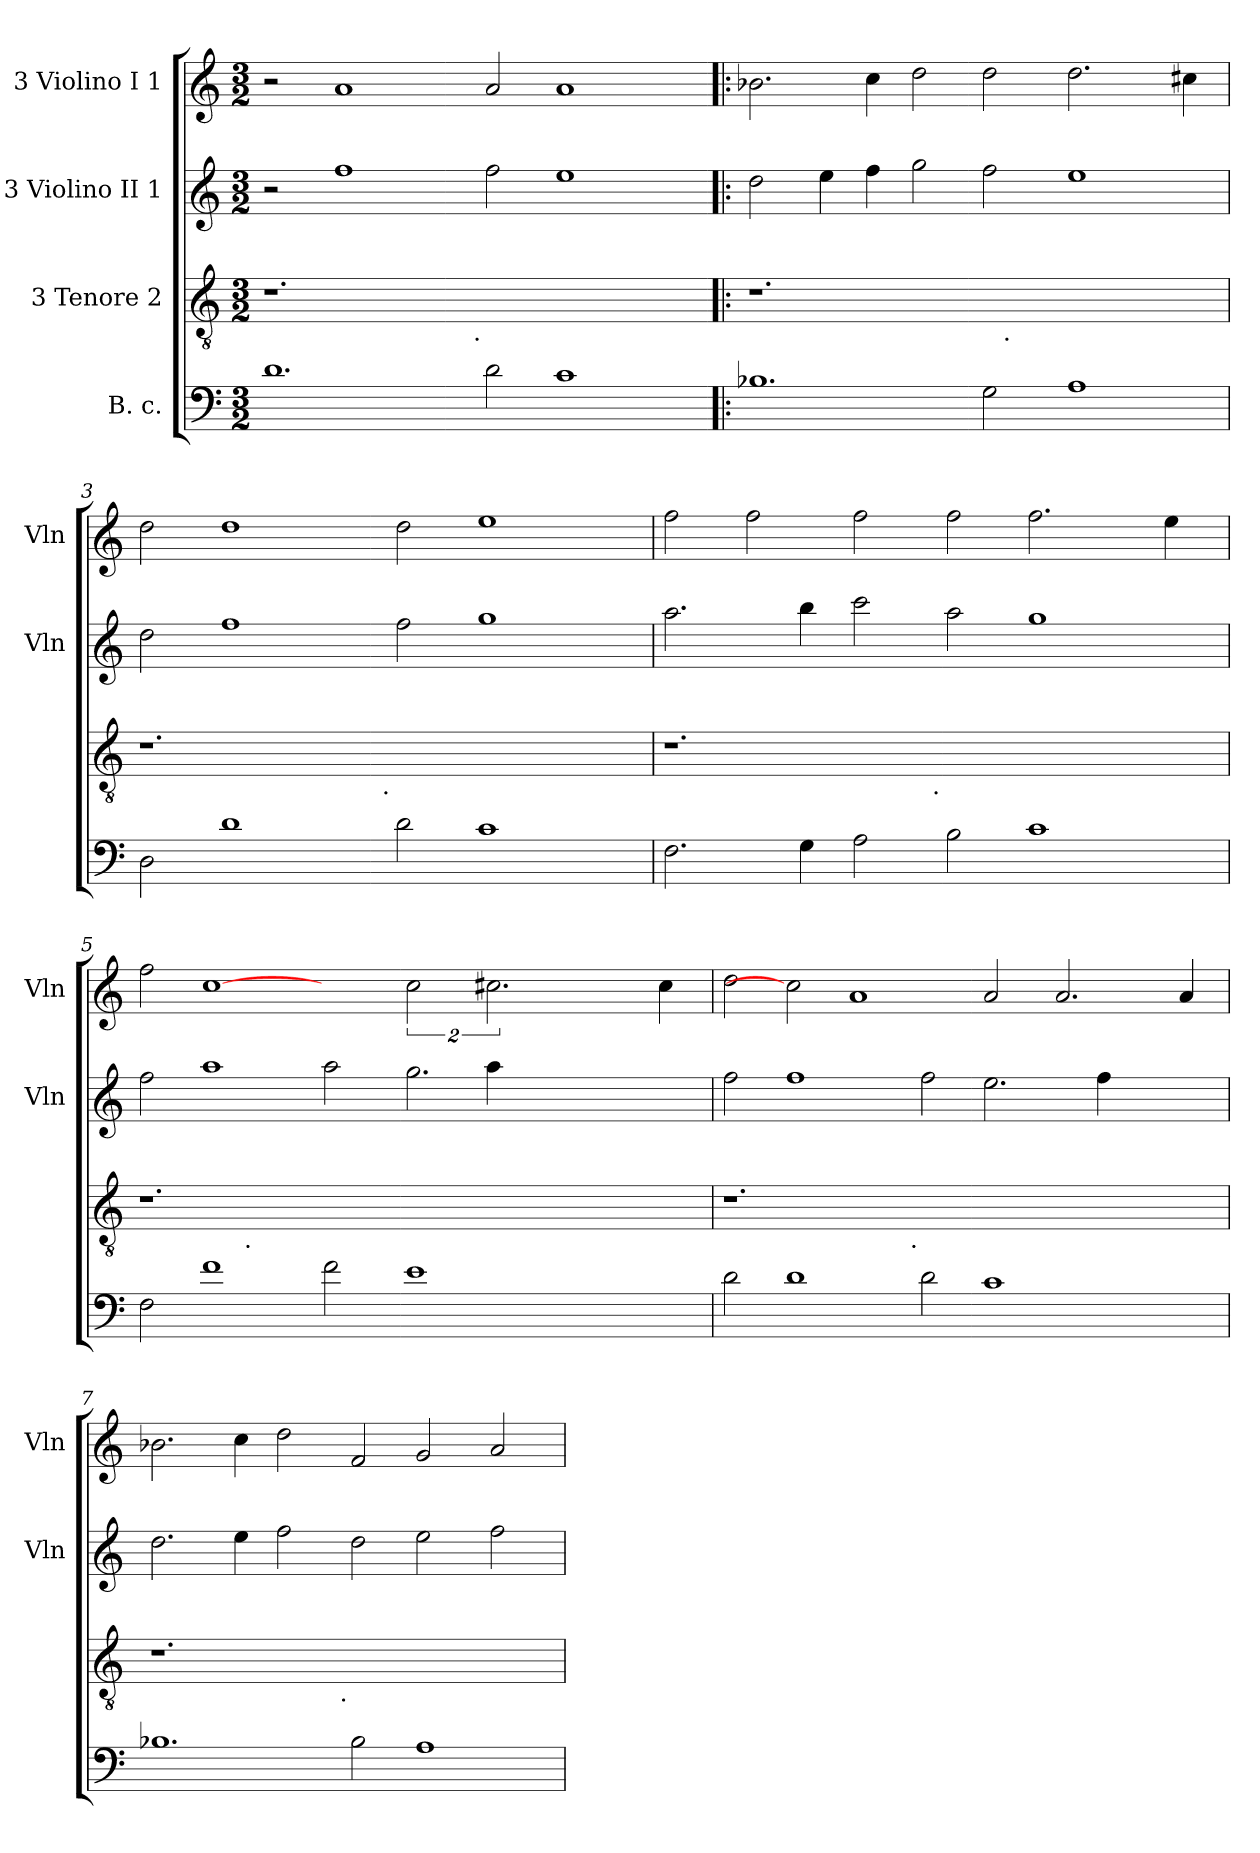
**kern	**kern	**kern	**kern
*part4	*part3	*part2	*part1
*staff4	*staff3	*staff2	*staff1
*I"B. c.	*I"3 Tenore 2	*I"3 Violino II 1	*I"3 Violino I 1
*	*	*I'Vln	*I'Vln
*clefF4	*clefGv2	*clefG2	*clefG2
*k[]	*k[]	*k[]	*k[]
*C:	*C:	*C:	*C:
*M3/2	*M3/2	*M3/2	*M3/2
=1	=1	=1	=1
*	*^	*	*
1.d	1.r	1ryy	2r	2r
.	.	.	1ff	1a
.	.	4...ryy	.	.
!	!	!LO:TX:b:t=.	!	!
.	.	1ryy	.	.
2d\	1.ryy	.	2ff\	2a/
1c	.	.	1ee	1a
.	.	2ryy	.	.
.	.	32ryy	.	.
*	*v	*v	*	*
=2!|:	=2!|:	=2!|:	=2!|:
1.B-X	1.r	2dd\	2.b-X\
.	.	4ee\	.
.	.	4ff\	4cc\
.	.	2gg\	2dd\
2G\	16ryy	2ff\	2dd\
!	!LO:TX:b:t=.	!	!
.	1ryy	.	.
1A	.	1ee	2.dd\
.	4..ryy	.	.
.	.	.	4cc#X\
=3	=3	=3	=3
*	*^	*	*
2D\	1.r	1ryy	2dd\	2dd\
1d	.	.	1ff	1dd
.	.	4...ryy	.	.
!	!	!LO:TX:b:t=.	!	!
.	.	1ryy	.	.
2d\	1.ryy	.	2ff\	2dd\
1c	.	.	1gg	1ee
.	.	2ryy	.	.
.	.	32ryy	.	.
=4	=4	=4	=4	=4
2.F\	1.r	1ryy	2.aa\	2ff\
.	.	.	.	2ff\
4G\	.	.	4bb\	.
2A\	.	4...ryy	2ccc\	2ff\
!	!	!LO:TX:b:t=.	!	!
.	.	1ryy	.	.
2B\	1.ryy	.	2aa\	2ff\
1c	.	.	1gg	2.ff\
.	.	2ryy	.	.
.	.	.	.	4ee\
.	.	32ryy	.	.
!!LO:LB:g=z
=5	=5	=5	=5	=5
2F\	1.r	2.ryy	2ff\	2ff\
1f	.	.	1aa	[1cc
!	!	!LO:TX:b:t=.	!	!
.	.	1ryy	.	.
2f\	0ryy	.	2aa\	2ryy
.	.	1ryy	.	.
1e	.	.	2.gg\	4%3cc\
.	.	1ryy	4aa\	4%3.cc#X\
1ryy	.	.	1ryy	.
.	2ryy	.	.	.
.	.	4.ryy	.	.
.	.	.	.	4cc#\
8ryy	8ryy	.	8ryy	.
=6	=6	=6	=6	=6
2d\	1.r	1ryy	2ff\	2dd\
1d	.	.	1ff	2cc]
.	.	4...ryy	.	1a
!	!	!LO:TX:b:t=.	!	!
.	.	1ryy	.	.
2d\	0ryy	.	2ff\	.
1c	.	.	2.ee\	2a/
.	.	1ryy	.	.
.	.	.	.	2.a/
.	.	.	4ff\	.
2ryy	.	.	2ryy	.
.	.	.	.	4a/
.	.	32ryy	.	.
=7	=7	=7	=7	=7
1.B-X	1.r	1ryy	2.dd\	2.b-X\
.	.	.	4ee\	4cc\
.	.	4...ryy	2ff\	2dd\
!	!	!LO:TX:b:t=.	!	!
.	.	1ryy	.	.
2B-\	1.ryy	.	2dd\	2f/
1A	.	.	2ee\	2g/
.	.	2ryy	.	.
.	.	.	2ff\	2a/
.	.	32ryy	.	.
*	*v	*v	*	*
=	=	=	=
*-	*-	*-	*-
